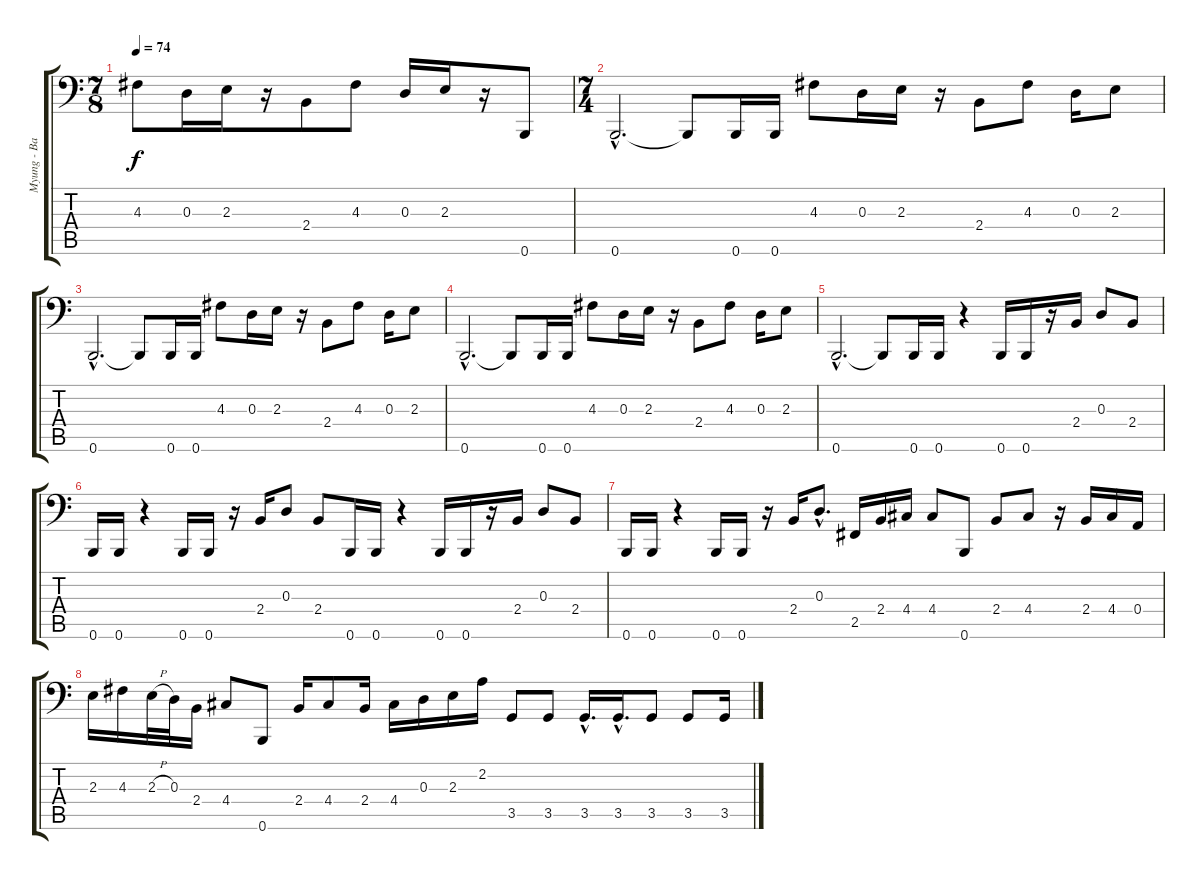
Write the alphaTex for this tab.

\track ("Myung - Bass" "Myung - Ba") {instrument electricbassfinger}
\staff {score tabs}
\tuning (C3 G2 D2 A1 E1 B0) {hide}
\ts (7 8)
\tempo 74
\clef f4
\ks c
4.3.8{dy f instrument electricbassfinger} 0.3.16 2.3.16 r.16 2.4.8 4.3.8 0.3.16 2.3.16 r.16 0.6.8 |
\ts (7 4)
0.6{hac}.2{d} 0.6{t}.8 0.6.16 0.6.16 4.3.8 0.3.16 2.3.16 r.16 2.4.8 4.3.8 0.3.16 2.3.8 |
0.6{hac}.2{d} 0.6{t}.8 0.6.16 0.6.16 4.3.8 0.3.16 2.3.16 r.16 2.4.8 4.3.8 0.3.16 2.3.8 |
0.6{hac}.2{d} 0.6{t}.8 0.6.16 0.6.16 4.3.8 0.3.16 2.3.16 r.16 2.4.8 4.3.8 0.3.16 2.3.8 |
0.6{hac}.2{d} 0.6{t}.8 0.6.16 0.6.16 r.4 0.6.16 0.6.16 r.16 2.4.16 0.3.8 2.4.8 |
0.6.16 0.6.16 r.4 0.6.16 0.6.16 r.16 2.4.16 0.3.8 2.4.8 0.6.16 0.6.16 r.4 0.6.16 0.6.16 r.16 2.4.16 0.3.8 2.4.8 |
0.6.16 0.6.16 r.4 0.6.16 0.6.16 r.16 2.4.16 0.3{hac}.8{d} 2.5.16 2.4.16 4.4.16 4.4.8 0.6.8 2.4.8 4.4.8 r.16 2.4.16 4.4.16 0.4.16 |
2.3.16 4.3.16 2.3{h}.32 0.3.32 2.4.16 4.4.8 0.6.8 2.4.16 4.4.8 2.4.16 4.4.16 0.3.16 2.3.16 2.2.16 3.5.8 3.5.8 3.5{hac}.16{d} 3.5{hac}.16{d} 3.5.8 3.5.8 3.5.16
